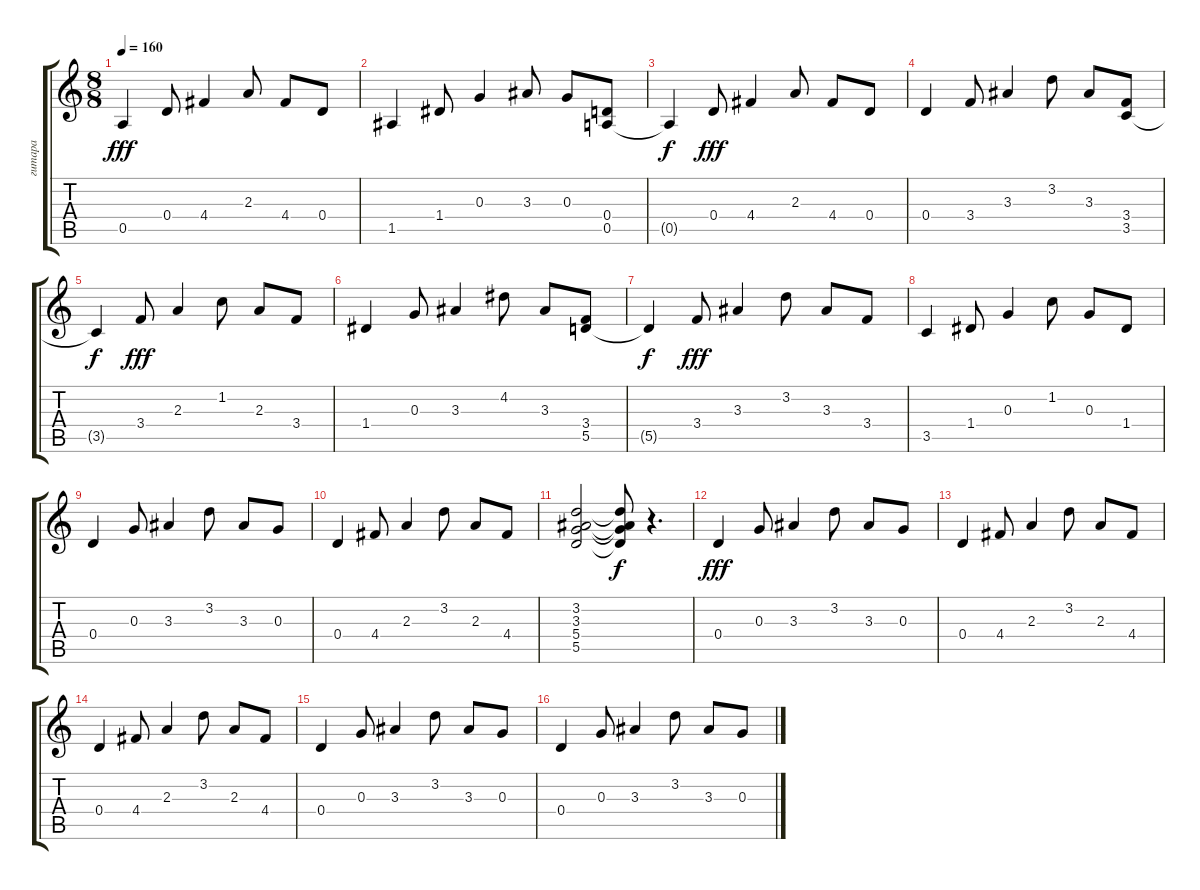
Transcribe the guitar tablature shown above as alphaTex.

\track ("гитара" "гитара") {instrument acousticguitarsteel}
\staff {score tabs}
\tuning (E4 B3 G3 D3 A2 E2) {hide}
\ts (8 8)
\tempo 160
\clef g2
\ks c
0.5.4{dy fff} 0.4.8 4.4.4 2.3.8 4.4.8 0.4.8 |
1.5.4 1.4.8 0.3.4 3.3.8 0.3.8 (0.4 0.5).8 |
0.5{t}.4{dy f} 0.4.8{dy fff} 4.4.4 2.3.8 4.4.8 0.4.8 |
0.4.4 3.4.8 3.3.4 3.2.8 3.3.8 (3.4 3.5).8 |
3.5{t}.4{dy f} 3.4.8{dy fff} 2.3.4 1.2.8 2.3.8 3.4.8 |
1.4.4 0.3.8 3.3.4 4.2.8 3.3.8 (3.4 5.5).8 |
5.5{t}.4{dy f} 3.4.8{dy fff} 3.3.4 3.2.8 3.3.8 3.4.8 |
3.5.4 1.4.8 0.3.4 1.2.8 0.3.8 1.4.8 |
0.4.4 0.3.8 3.3.4 3.2.8 3.3.8 0.3.8 |
0.4.4 4.4.8 2.3.4 3.2.8 2.3.8 4.4.8 |
(3.2 3.3 5.4 5.5).2 (3.2{t} 3.3{t} 5.4{t} 5.5{t}).8{dy f} r.4{d} |
0.4.4{dy fff} 0.3.8 3.3.4 3.2.8 3.3.8 0.3.8 |
0.4.4 4.4.8 2.3.4 3.2.8 2.3.8 4.4.8 |
0.4.4 4.4.8 2.3.4 3.2.8 2.3.8 4.4.8 |
0.4.4 0.3.8 3.3.4 3.2.8 3.3.8 0.3.8 |
0.4.4 0.3.8 3.3.4 3.2.8 3.3.8 0.3.8
